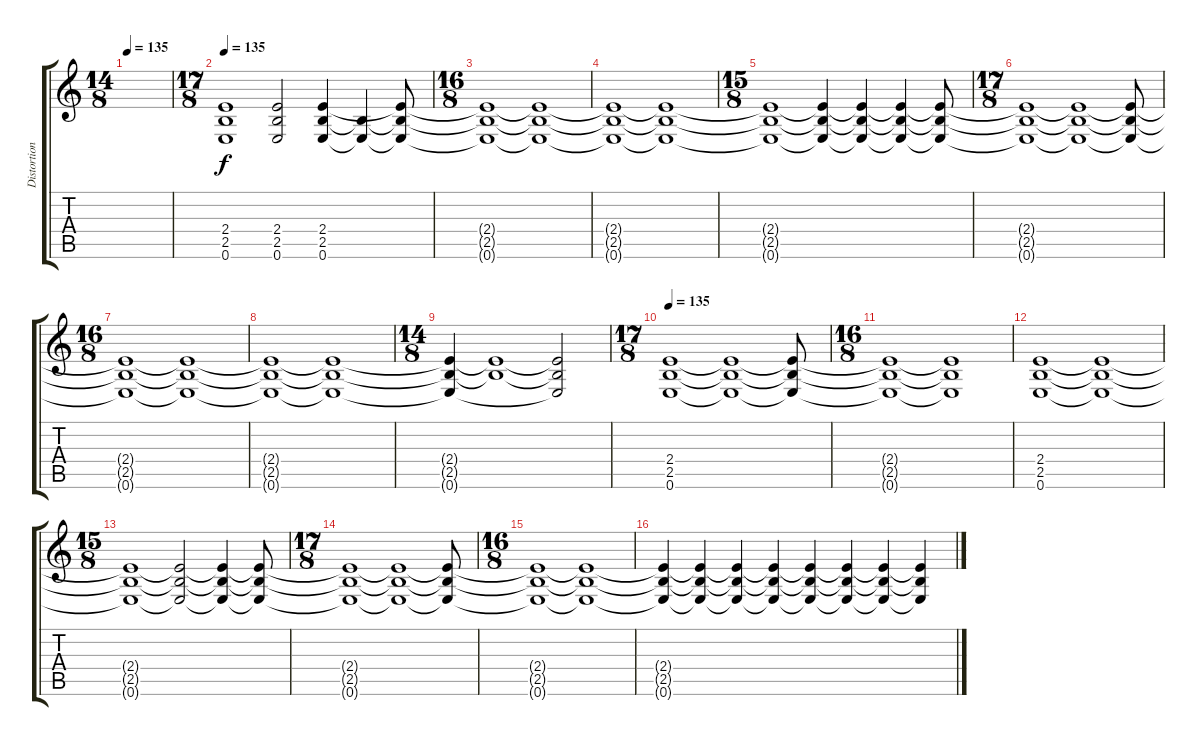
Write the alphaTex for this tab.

\track ("Distortion " "Distortion") {instrument distortionguitar}
\staff {score tabs}
\tuning (E4 B3 G3 D3 A2 E2) {hide}
\ts (14 8)
\tempo 135
\clef g2
\ks c
|
\ts (17 8)
\tempo 135
(2.4 2.5 0.6).1{volume 10 instrument distortionguitar} (2.4 2.5 0.6).2 (2.4 2.5 0.6).4 (2.5{t} 0.6{t}).4 (2.4{t} 2.5{t} 0.6{t}).8 |
\ts (16 8)
(2.4{t} 2.5{t} 0.6{t}).1 (2.4{t} 2.5{t} 0.6{t}).1 |
(2.4{t} 2.5{t} 0.6{t}).1 (2.4{t} 2.5{t} 0.6{t}).1 |
\ts (15 8)
(2.4{t} 2.5{t} 0.6{t}).1 (2.4{t} 2.5{t} 0.6{t}).4 (2.4{t} 2.5{t} 0.6{t}).4 (2.4{t} 2.5{t} 0.6{t}).4 (2.4{t} 2.5{t} 0.6{t}).8 |
\ts (17 8)
(2.4{t} 2.5{t} 0.6{t}).1 (2.4{t} 2.5{t} 0.6{t}).1 (2.4{t} 2.5{t} 0.6{t}).8 |
\ts (16 8)
(2.4{t} 2.5{t} 0.6{t}).1 (2.4{t} 2.5{t} 0.6{t}).1 |
(2.4{t} 2.5{t} 0.6{t}).1 (2.4{t} 2.5{t} 0.6{t}).1 |
\ts (14 8)
(2.4{t} 2.5{t} 0.6{t}).4 (2.4{t} 2.5{t}).1 (2.4{t} 2.5{t} 0.6{t}).2 |
\ts (17 8)
\tempo 135
(2.4 2.5 0.6).1 (2.4{t} 2.5{t} 0.6{t}).1 (2.4{t} 2.5{t} 0.6{t}).8 |
\ts (16 8)
(2.4{t} 2.5{t} 0.6{t}).1 (2.4{t} 2.5{t} 0.6{t}).1 |
(2.4 2.5 0.6).1 (2.4{t} 2.5{t} 0.6{t}).1 |
\ts (15 8)
(2.4{t} 2.5{t} 0.6{t}).1 (2.4{t} 2.5{t} 0.6{t}).2 (2.4{t} 2.5{t} 0.6{t}).4 (2.4{t} 2.5{t} 0.6{t}).8 |
\ts (17 8)
(2.4{t} 2.5{t} 0.6{t}).1 (2.4{t} 2.5{t} 0.6{t}).1 (2.4{t} 2.5{t} 0.6{t}).8 |
\ts (16 8)
(2.4{t} 2.5{t} 0.6{t}).1 (2.4{t} 2.5{t} 0.6{t}).1 |
(2.4{t} 2.5{t} 0.6{t}).4 (2.4{t} 2.5{t} 0.6{t}).4 (2.4{t} 2.5{t} 0.6{t}).4 (2.4{t} 2.5{t} 0.6{t}).4 (2.4{t} 2.5{t} 0.6{t}).4 (2.4{t} 2.5{t} 0.6{t}).4 (2.4{t} 2.5{t} 0.6{t}).4 (2.4{t} 2.5{t} 0.6{t}).4
